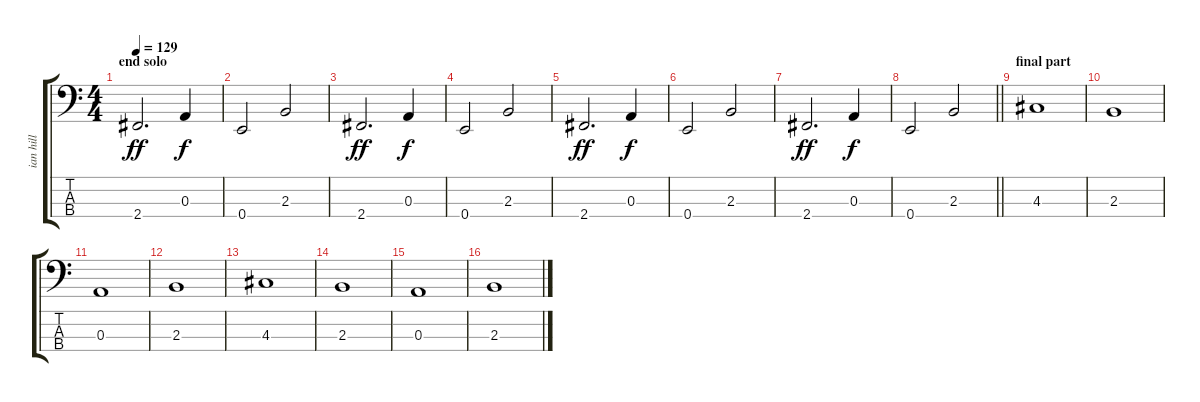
\track ("ian hill" "ian hill") {instrument acousticguitarsteel}
\staff {score tabs}
\tuning (G2 D2 A1 E1) {hide}
\ts (4 4)
\section ("" "end solo")
\tempo 129
\clef f4
\ks c
2.4.2{d dy ff volume 7} 0.3.4{dy f} |
0.4.2 2.3.2 |
2.4.2{d dy ff volume 7} 0.3.4{dy f} |
0.4.2 2.3.2 |
2.4.2{d dy ff volume 7} 0.3.4{dy f} |
0.4.2 2.3.2 |
2.4.2{d dy ff volume 7} 0.3.4{dy f} |
\barLineRight lightlight
0.4.2 2.3.2 |
\section ("" "final part")
4.3.1 |
2.3.1 |
0.3.1 |
2.3.1 |
4.3.1 |
2.3.1 |
0.3.1 |
2.3.1
